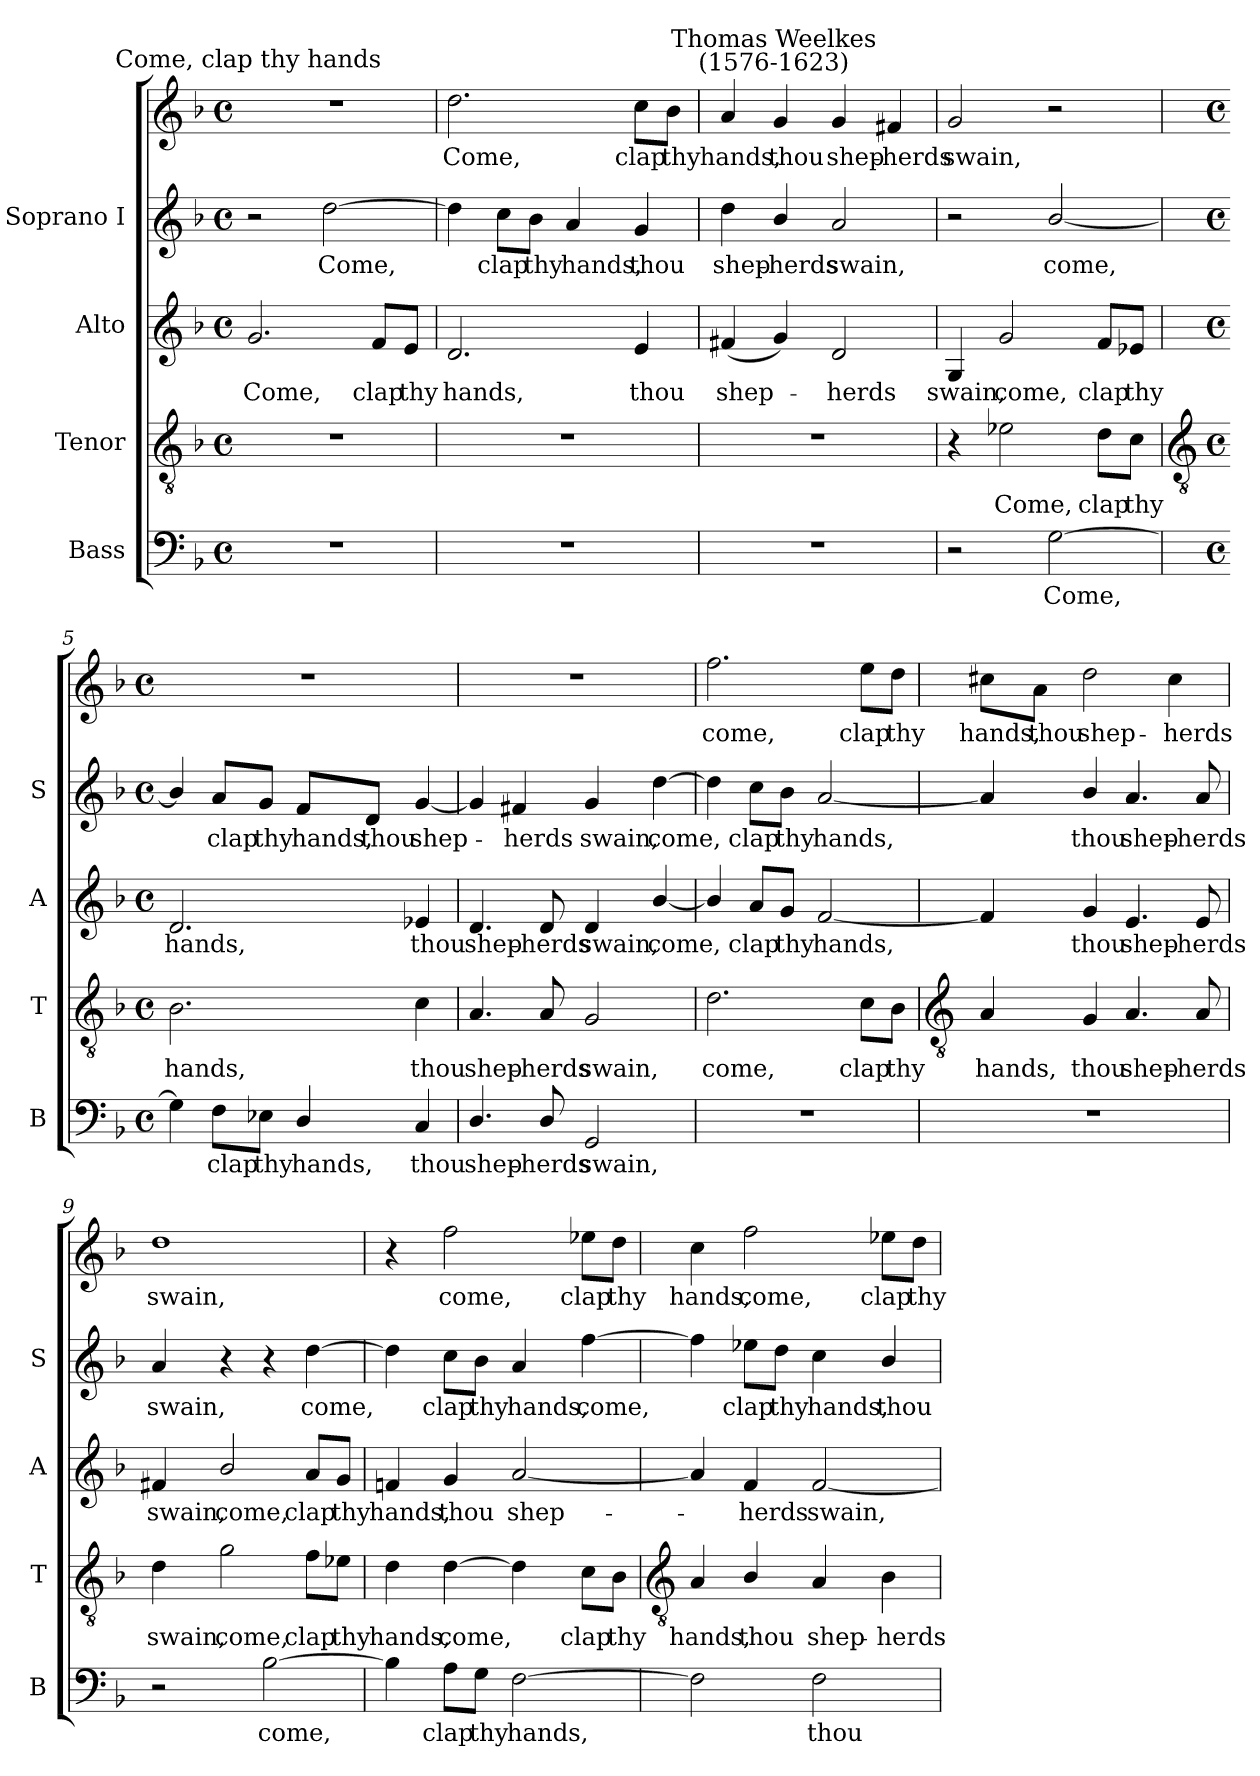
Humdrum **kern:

**kern	**text	**kern	**text	**kern	**text	**kern	**text	**kern	**text
*part4	*part4	*part3	*part3	*part2	*part2	*part1	*part1	*part1	*part1
*staff5	*staff5	*staff4	*staff4	*staff3	*staff3	*staff2	*staff2	*staff1	*staff1
*I"Bass	*	*I"Tenor	*	*I"Alto	*	*I"Soprano I	*	*	*
*I'B	*	*I'T	*	*I'A	*	*I'S	*	*	*
*clefF4	*	*clefGv2	*	*clefG2	*	*clefG2	*	*clefG2	*
*k[b-]	*	*k[b-]	*	*k[b-]	*	*k[b-]	*	*k[b-]	*
*F:	*	*F:	*	*F:	*	*F:	*	*F:	*
*M4/4	*	*M4/4	*	*M4/4	*	*M4/4	*	*M4/4	*
*met(c)	*	*met(c)	*	*met(c)	*	*met(c)	*	*met(c)	*
=1	=1	=1	=1	=1	=1	=1	=1	=1	=1
!	!	!	!	!	!	!	!	!LO:TX:a:cj:t=Come, clap thy hands	!
!	!	!	!	!	!LO:LY:b	!	!	!	!
1r	.	1r	.	2.g	Come,	2r	.	1r	.
!	!	!	!	!	!	!	!LO:LY:b	!	!
.	.	.	.	.	.	[2dd	Come,	.	.
!	!	!	!	!	!LO:LY:b	!	!	!	!
.	.	.	.	8f/L	clap	.	.	.	.
!	!	!	!	!	!LO:LY:b	!	!	!	!
.	.	.	.	8e/J	thy	.	.	.	.
=2	=2	=2	=2	=2	=2	=2	=2	=2	=2
!	!	!	!	!	!LO:LY:b	!	!	!	!LO:LY:b
1r	.	1r	.	2.d	hands,	4dd]	.	2.dd	Come,
!	!	!	!	!	!	!	!LO:LY:b	!	!
.	.	.	.	.	.	8cc\L	clap	.	.
!	!	!	!	!	!	!	!LO:LY:b	!	!
.	.	.	.	.	.	8b-\J	thy	.	.
!	!	!	!	!	!	!	!LO:LY:b	!	!
.	.	.	.	.	.	4a	hands,	.	.
!	!	!	!	!	!LO:LY:b	!	!LO:LY:b	!	!LO:LY:b
.	.	.	.	4e	thou	4g	thou	8cc\L	clap
!	!	!	!	!	!	!	!	!	!LO:LY:b
.	.	.	.	.	.	.	.	8b-\J	thy
=3	=3	=3	=3	=3	=3	=3	=3	=3	=3
!	!	!	!	!	!LO:LY:b	!	!LO:LY:b	!	!LO:LY:b
1r	.	1r	.	(<4f#X	shep-	4dd	shep-	4a	hands,
!	!	!	!	!	!	!	!	!LO:TX:a:cj:t=Thomas Weelkes\n(1576-1623)	!
!	!	!	!	!	!	!	!LO:LY:b	!	!LO:LY:b
.	.	.	.	4g)	.	4b-/	-herds	4g	thou
!	!	!	!	!	!LO:LY:b	!	!LO:LY:b	!	!LO:LY:b
.	.	.	.	2d	herds	2a	swain,	4g	shep-
!	!	!	!	!	!	!	!	!	!LO:LY:b
.	.	.	.	.	.	.	.	4f#X	-herds
=4	=4	=4	=4	=4	=4	=4	=4	=4	=4
!	!	!	!	!	!LO:LY:b	!	!	!	!LO:LY:b
2r	.	4r	.	4G	swain,	2r	.	2g	swain,
!	!	!	!LO:LY:b	!	!LO:LY:b	!	!	!	!
.	.	2e-X	Come,	2g	come,	.	.	.	.
!	!LO:LY:b	!	!	!	!	!	!LO:LY:b	!	!
[2G	Come,	.	.	.	.	[2b-/	come,	2r	.
!	!	!	!LO:LY:b	!	!LO:LY:b	!	!	!	!
.	.	8d\L	clap	8f/L	clap	.	.	.	.
!	!	!	!LO:LY:b	!	!LO:LY:b	!	!	!	!
.	.	8c\J	thy	8e-X/J	thy	.	.	.	.
!!LO:LB:g=z
=5	=5	=5	=5	=5	=5	=5	=5	=5	=5
*	*	*clefGv2	*	*	*	*	*	*	*
*M4/4	*	*M4/4	*	*M4/4	*	*M4/4	*	*M4/4	*
*met(c)	*	*met(c)	*	*met(c)	*	*met(c)	*	*met(c)	*
!	!	!	!LO:LY:b	!	!LO:LY:b	!	!	!	!
4G]	.	2.B-	hands,	2.d	hands,	4b-/]	.	1r	.
!	!LO:LY:b	!	!	!	!	!	!LO:LY:b	!	!
8F\L	clap	.	.	.	.	8a/L	clap	.	.
!	!LO:LY:b	!	!	!	!	!	!LO:LY:b	!	!
8E-X\J	thy	.	.	.	.	8g/J	thy	.	.
!	!LO:LY:b	!	!	!	!	!	!LO:LY:b	!	!
4D/	hands,	.	.	.	.	8f/L	hands,	.	.
!	!	!	!	!	!	!	!LO:LY:b	!	!
.	.	.	.	.	.	8d/J	thou	.	.
!	!LO:LY:b	!	!LO:LY:b	!	!LO:LY:b	!	!LO:LY:b	!	!
4C	thou	4c	thou	4e-X	thou	[4g	shep-	.	.
=6	=6	=6	=6	=6	=6	=6	=6	=6	=6
!	!LO:LY:b	!	!LO:LY:b	!	!LO:LY:b	!	!	!	!
4.D/	shep-	4.A	shep-	4.d	shep-	4g]	.	1r	.
!	!	!	!	!	!	!	!LO:LY:b	!	!
.	.	.	.	.	.	4f#X	herds	.	.
!	!LO:LY:b	!	!LO:LY:b	!	!LO:LY:b	!	!	!	!
8D/	-herds	8A	-herds	8d	-herds	.	.	.	.
!	!LO:LY:b	!	!LO:LY:b	!	!LO:LY:b	!	!LO:LY:b	!	!
2GG	swain,	2G	swain,	4d	swain,	4g	swain,	.	.
!	!	!	!	!	!LO:LY:b	!	!LO:LY:b	!	!
.	.	.	.	[4b-/	come,	[4dd	come,	.	.
=7	=7	=7	=7	=7	=7	=7	=7	=7	=7
!	!	!	!LO:LY:b	!	!	!	!	!	!LO:LY:b
1r	.	2.d	come,	4b-/]	.	4dd]	.	2.ff	come,
!	!	!	!	!	!LO:LY:b	!	!LO:LY:b	!	!
.	.	.	.	8a/L	clap	8cc\L	clap	.	.
!	!	!	!	!	!LO:LY:b	!	!LO:LY:b	!	!
.	.	.	.	8g/J	thy	8b-\J	thy	.	.
!	!	!	!	!	!LO:LY:b	!	!LO:LY:b	!	!
.	.	.	.	[2f	hands,	[2a	hands,	.	.
!	!	!	!LO:LY:b	!	!	!	!	!	!LO:LY:b
.	.	8c\L	clap	.	.	.	.	8ee\L	clap
!	!	!	!LO:LY:b	!	!	!	!	!	!LO:LY:b
.	.	8B-\J	thy	.	.	.	.	8dd\J	thy
!!LO:LB:g=z
=8	=8	=8	=8	=8	=8	=8	=8	=8	=8
*	*	*clefGv2	*	*	*	*	*	*	*
!	!	!	!LO:LY:b	!	!	!	!	!	!LO:LY:b
1r	.	4A	hands,	4f]	.	4a]	.	8cc#X\L	hands,
!	!	!	!	!	!	!	!	!	!LO:LY:b
.	.	.	.	.	.	.	.	8a\J	thou
!	!	!	!LO:LY:b	!	!LO:LY:b	!	!LO:LY:b	!	!LO:LY:b
.	.	4G	thou	4g	thou	4b-/	thou	2dd	shep-
!	!	!	!LO:LY:b	!	!LO:LY:b	!	!LO:LY:b	!	!
.	.	4.A	shep-	4.e	shep-	4.a	shep-	.	.
!	!	!	!	!	!	!	!	!	!LO:LY:b
.	.	.	.	.	.	.	.	4cc#	-herds
!	!	!	!LO:LY:b	!	!LO:LY:b	!	!LO:LY:b	!	!
.	.	8A	-herds	8e	-herds	8a	-herds	.	.
=9	=9	=9	=9	=9	=9	=9	=9	=9	=9
!	!	!	!LO:LY:b	!	!LO:LY:b	!	!LO:LY:b	!	!LO:LY:b
2r	.	4d	swain,	4f#X	swain,	4a	swain,	1dd	swain,
!	!	!	!LO:LY:b	!	!LO:LY:b	!	!	!	!
.	.	2g	come,	2b-/	come,	4r	.	.	.
!	!LO:LY:b	!	!	!	!	!	!	!	!
[2B-	come,	.	.	.	.	4r	.	.	.
!	!	!	!LO:LY:b	!	!LO:LY:b	!	!LO:LY:b	!	!
.	.	8f\L	clap	8a/L	clap	[4dd	come,	.	.
!	!	!	!LO:LY:b	!	!LO:LY:b	!	!	!	!
.	.	8e-X\J	thy	8g/J	thy	.	.	.	.
=10	=10	=10	=10	=10	=10	=10	=10	=10	=10
!	!	!	!LO:LY:b	!	!LO:LY:b	!	!	!	!
4B-]	.	4d	hands,	4fn	hands,	4dd]	.	4r	.
!	!LO:LY:b	!	!LO:LY:b	!	!LO:LY:b	!	!LO:LY:b	!	!LO:LY:b
8A\L	clap	[4d	come,	4g	thou	8cc\L	clap	2ff	come,
!	!LO:LY:b	!	!	!	!	!	!LO:LY:b	!	!
8G\J	thy	.	.	.	.	8b-\J	thy	.	.
!	!LO:LY:b	!	!	!	!LO:LY:b	!	!LO:LY:b	!	!
[2F	hands,	4d]	.	[2a	shep-	4a	hands,	.	.
!	!	!	!LO:LY:b	!	!	!	!LO:LY:b	!	!LO:LY:b
.	.	8c\L	clap	.	.	[4ff	come,	8ee-X\L	clap
!	!	!	!LO:LY:b	!	!	!	!	!	!LO:LY:b
.	.	8B-\J	thy	.	.	.	.	8dd\J	thy
!!LO:LB:g=z
=11	=11	=11	=11	=11	=11	=11	=11	=11	=11
*	*	*clefGv2	*	*	*	*	*	*	*
!	!	!	!LO:LY:b	!	!	!	!	!	!LO:LY:b
2F]	.	4A	hands,	4a]	.	4ff]	.	4cc	hands,
!	!	!	!LO:LY:b	!	!LO:LY:b	!	!LO:LY:b	!	!LO:LY:b
.	.	4B-/	thou	4f	herds	8ee-X\L	clap	2ff	come,
!	!	!	!	!	!	!	!LO:LY:b	!	!
.	.	.	.	.	.	8dd\J	thy	.	.
!	!LO:LY:b	!	!LO:LY:b	!	!LO:LY:b	!	!LO:LY:b	!	!
2F	thou	4A	shep-	[2f	swain,	4cc	hands,	.	.
!	!	!	!LO:LY:b	!	!	!	!LO:LY:b	!	!LO:LY:b
.	.	4B-	-herds	.	.	4b-/	thou	8ee-X\L	clap
!	!	!	!	!	!	!	!	!	!LO:LY:b
.	.	.	.	.	.	.	.	8dd\J	thy
=	=	=	=	=	=	=	=	=	=
*-	*-	*-	*-	*-	*-	*-	*-	*-	*-
